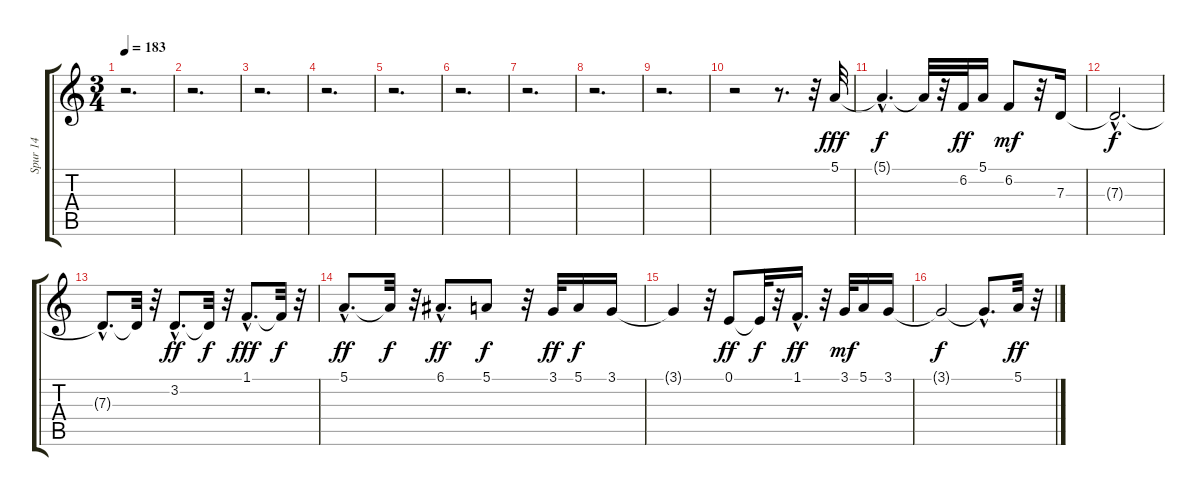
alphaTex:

\track ("Spur 14" "Spur 14") {instrument tangoaccordion}
\staff {score tabs}
\tuning (E4 B3 G3 D3 A2 E2) {hide}
\ts (3 4)
\tempo 183
\clef g2
\ks c
r.2{d dy fff} |
r.2{d} |
r.2{d} |
r.2{d} |
r.2{d} |
r.2{d} |
r.2{d} |
r.2{d} |
r.2{d} |
r.2 r.8{d} r.32 5.1.32 |
5.1{hac t}.4{d dy f} 5.1{t}.32 r.32 6.2.32{dy ff} 5.1.16 6.2.8{dy mf} r.32 7.3.16 |
7.3{hac t}.2{d dy f} |
7.3{hac t}.8{d} 7.3{t}.32 r.32 3.2{hac}.8{d dy ff} 3.2{t}.32{dy f} r.32 1.1{hac}.8{d dy fff} 1.1{t}.32{dy f} r.32 |
5.1{hac}.8{d dy ff} 5.1{t}.32{dy f} r.32 6.1{hac}.8{d dy ff} 5.1.8{dy f} r.32 3.1.32{dy ff} 5.1.16{dy f} 3.1.16 |
3.1{t}.4 r.32 0.1.8{dy ff} 0.1{t}.32{dy f} r.32 1.1{hac}.16{d dy ff} r.32 3.1.32{dy mf} 5.1.16 3.1.16 |
3.1{t}.2{dy f} 3.1{hac t}.8{d} 5.1.32{dy ff} r.32
